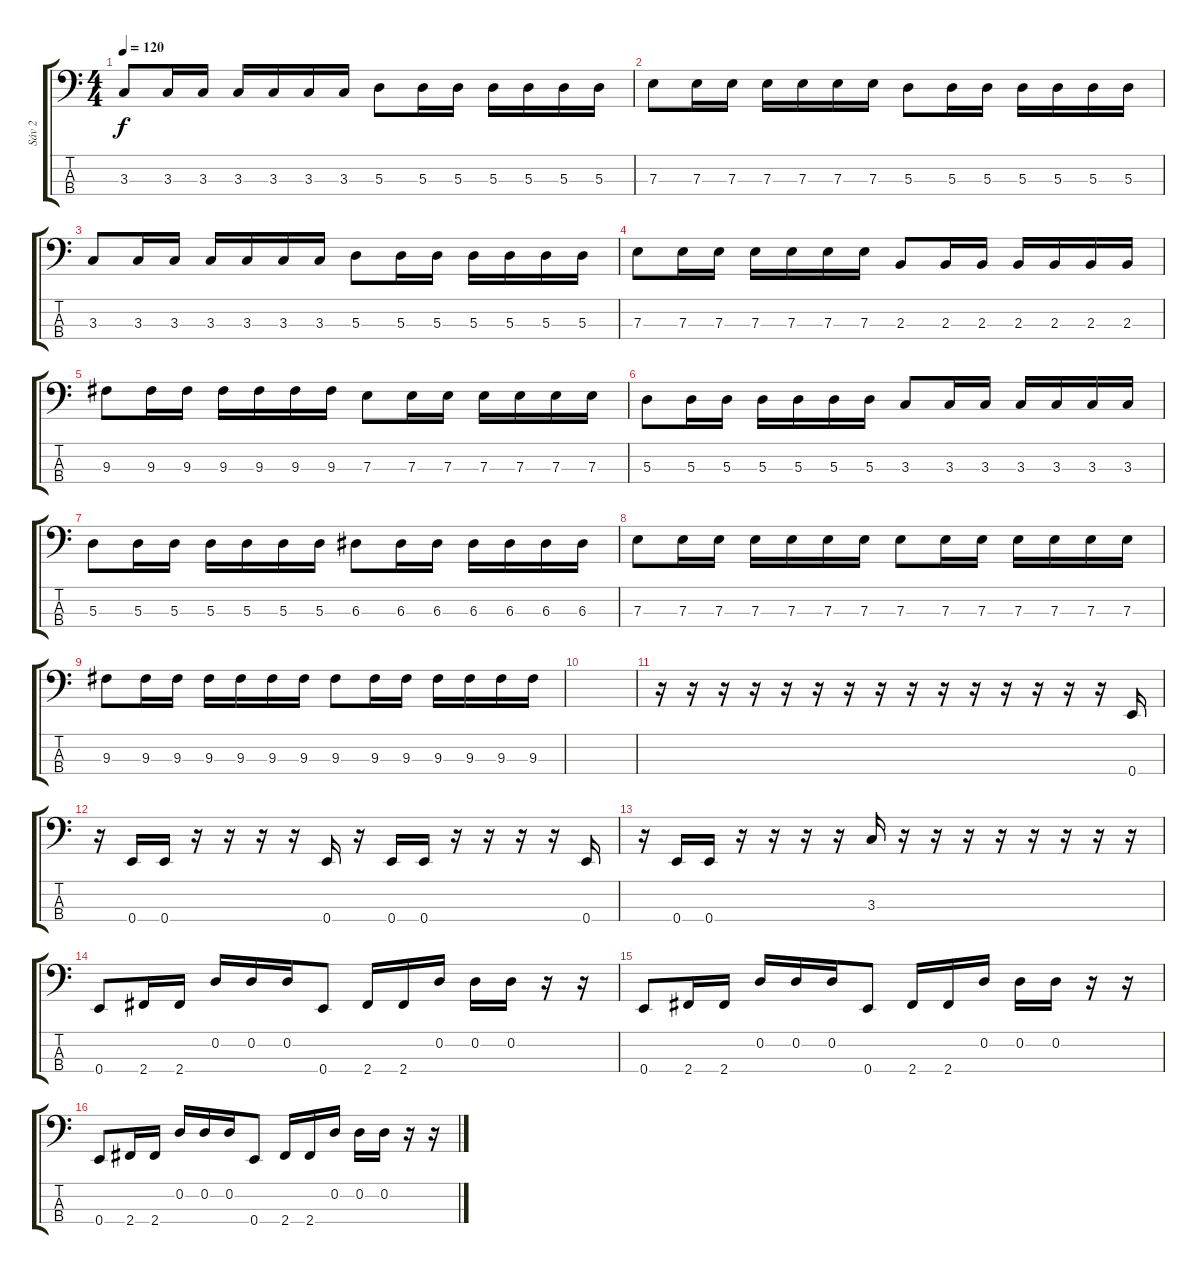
\track ("Sáv 2" "Sáv 2") {instrument electricbassfinger}
\staff {score tabs}
\tuning (G2 D2 A1 E1) {hide}
\ts (4 4)
\tempo 120
\clef f4
\ks c
3.3.8{dy f} 3.3.16 3.3.16 3.3.16 3.3.16 3.3.16 3.3.16 5.3.8 5.3.16 5.3.16 5.3.16 5.3.16 5.3.16 5.3.16 |
7.3.8 7.3.16 7.3.16 7.3.16 7.3.16 7.3.16 7.3.16 5.3.8 5.3.16 5.3.16 5.3.16 5.3.16 5.3.16 5.3.16 |
3.3.8 3.3.16 3.3.16 3.3.16 3.3.16 3.3.16 3.3.16 5.3.8 5.3.16 5.3.16 5.3.16 5.3.16 5.3.16 5.3.16 |
7.3.8 7.3.16 7.3.16 7.3.16 7.3.16 7.3.16 7.3.16 2.3.8 2.3.16 2.3.16 2.3.16 2.3.16 2.3.16 2.3.16 |
9.3.8 9.3.16 9.3.16 9.3.16 9.3.16 9.3.16 9.3.16 7.3.8 7.3.16 7.3.16 7.3.16 7.3.16 7.3.16 7.3.16 |
5.3.8 5.3.16 5.3.16 5.3.16 5.3.16 5.3.16 5.3.16 3.3.8 3.3.16 3.3.16 3.3.16 3.3.16 3.3.16 3.3.16 |
5.3.8 5.3.16 5.3.16 5.3.16 5.3.16 5.3.16 5.3.16 6.3.8 6.3.16 6.3.16 6.3.16 6.3.16 6.3.16 6.3.16 |
7.3.8 7.3.16 7.3.16 7.3.16 7.3.16 7.3.16 7.3.16 7.3.8 7.3.16 7.3.16 7.3.16 7.3.16 7.3.16 7.3.16 |
9.3.8 9.3.16 9.3.16 9.3.16 9.3.16 9.3.16 9.3.16 9.3.8 9.3.16 9.3.16 9.3.16 9.3.16 9.3.16 9.3.16 |
|
r.16 r.16 r.16 r.16 r.16 r.16 r.16 r.16 r.16 r.16 r.16 r.16 r.16 r.16 r.16 0.4.16 |
r.16 0.4.16 0.4.16 r.16 r.16 r.16 r.16 0.4.16 r.16 0.4.16 0.4.16 r.16 r.16 r.16 r.16 0.4.16 |
r.16 0.4.16 0.4.16 r.16 r.16 r.16 r.16 3.3.16 r.16 r.16 r.16 r.16 r.16 r.16 r.16 r.16 |
0.4.8 2.4.16 2.4.16 0.2.16 0.2.16 0.2.16 0.4.8 2.4.16 2.4.16 0.2.16 0.2.16 0.2.16 r.16 r.16 |
0.4.8 2.4.16 2.4.16 0.2.16 0.2.16 0.2.16 0.4.8 2.4.16 2.4.16 0.2.16 0.2.16 0.2.16 r.16 r.16 |
0.4.8 2.4.16 2.4.16 0.2.16 0.2.16 0.2.16 0.4.8 2.4.16 2.4.16 0.2.16 0.2.16 0.2.16 r.16 r.16
